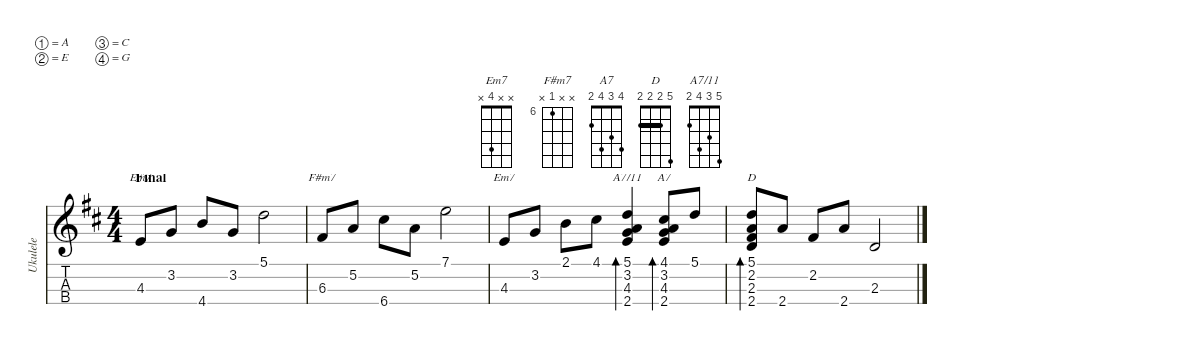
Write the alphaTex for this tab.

\defaultSystemsLayout 4
\hideDynamics
\bracketExtendMode nobrackets
\otherSystemsTrackNameOrientation horizontal
\defaultBarNumberDisplay Hide
\track ("Ukulele" "Ukulele") {defaultSystemsLayout 4 instrument acousticguitarnylon}
\staff {score tabs}
\tuning (A4 E4 C4 G4)
\displaytranspose 0
\chord ("Em7" x x 4 x)
\chord ("F#m7" x x 6 x) {firstfret 6}
\chord ("A7" 4 3 4 2)
\chord ("D" 5 2 2 2) {barre (2 2)}
\chord ("A7/11" 5 3 4 2)
\ts (4 4)
\section ("" "Final")
\tempo (65 hide)
\clef g2
\ks d
4.3{acc forcenatural}.8{ch "Em7" dy mf beam Up} 3.2{acc forcenatural}.8{beam Up} 4.4{acc forcenatural}.8{beam Up} 3.2{acc forcenatural}.8{beam Up} 5.1{acc forcenatural}.2{beam Down} |
6.3{acc #}.8{ch "F#m7" beam Up} 5.2{acc forcenatural}.8{beam Up} 6.4{acc #}.8{beam Down} 5.2{acc forcenatural}.8{beam Down} 7.1{acc forcenatural}.2{beam Down} |
4.3{acc forcenatural}.8{ch "Em7" beam Up} 3.2{acc forcenatural}.8{beam Up} 2.1{acc forcenatural}.8{beam Down} 4.1{acc #}.8{beam Down} (5.1{acc forcenatural} 4.3{acc forcenatural} 3.2{acc forcenatural} 2.4{acc forcenatural}).4{bd 30 ch "A7/11" beam Up} (4.1{acc #} 4.3{acc forcenatural} 3.2{acc forcenatural} 2.4{acc forcenatural}).8{bd 30 ch "A7" beam Up} 5.1{acc forcenatural}.8{beam Up} |
(2.3{acc forcenatural} 2.2{acc #} 2.4{acc forcenatural} 5.1{acc forcenatural}).8{bd 30 ch "D" beam Up} 2.4{acc forcenatural}.8{beam Up} 2.2{acc #}.8{beam Up} 2.4{acc forcenatural}.8{beam Up} 2.3{acc forcenatural}.2{beam Up}
